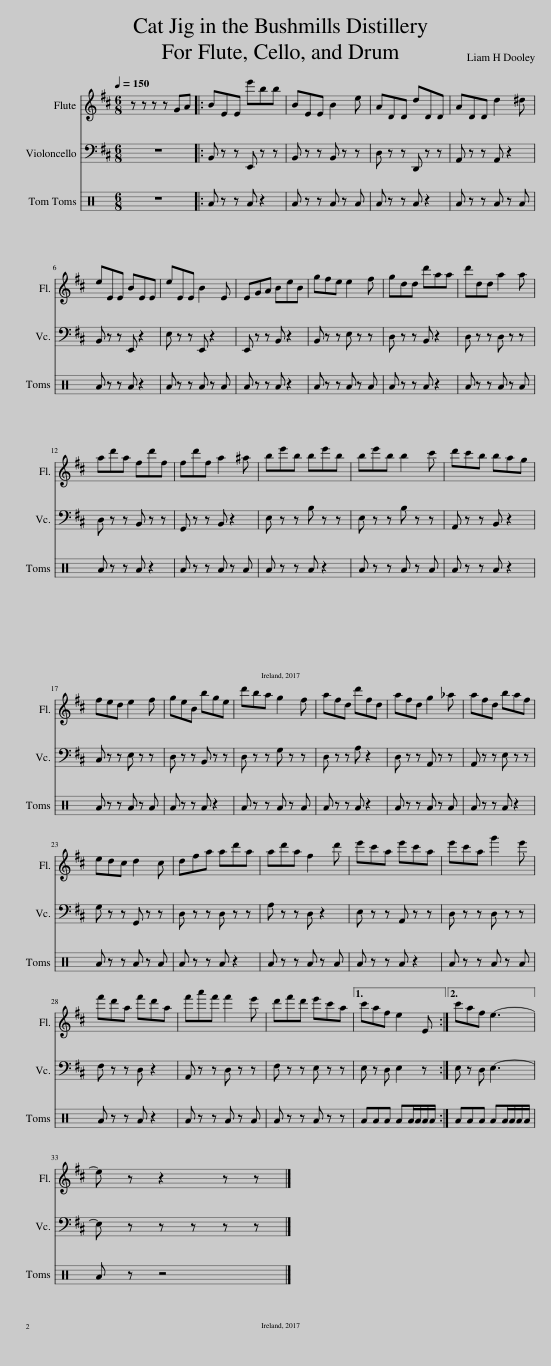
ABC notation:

X:1
%%score 1 2 3
L:1/8
Q:1/4=150
M:6/8
I:linebreak $
K:D
V:1 treble
V:2 bass
V:3 perc
K:none
V:1
 z z z z GA |: BEE e'bb | BEE B2 e | ADD dDD | ADD d2 ^d |$ %5
 eEE BEE | eEE B2 E | EGA BeB | gfe e2 f | gdd d'aa | %10
 d'dd a2 a |$ ad'a fd'f | fd'f a2 ^a | be'b be'b | be'b b2 c' | %15
 d'c'b bag |$ fed e2 f | geB bge | d'ba g2 f | afd d'fd | %20
 afd g2 _a | afd baf |$ edc d2 c | dfa ad'a | ad'a f2 d' | %25
 e'c'a e'c'a | e'c'a g'2 e' |$ f'd'a f'd'a | f'a'f' f'2 e' | d'f'd' e'c'a |1 %30
 c'af e2 E :|2 c'af e3- ||$ e z z2 z z |] %33
V:2
 z6 |: B,, z z E,, z z | B,, z z B,, z z | D, z z D,, z z | A,, z z A,, z2 |$ %5
 B,, z z E,, z2 | E, z z E,, z2 | E,, z z B,, z2 | B,, z z E, z z | D, z z B,, z2 | %10
 D, z z D, z z |$ D, z z B,, z z | G,, z z B,, z2 | E, z z B, z z | E, z z B, z z | %15
 A,, z z B,, z2 |$ C, z z E, z z | D, z z B,, z z | D, z z G, z z | D, z z A, z2 | %20
 D, z z A,, z z | A,, z z E, z z |$ G, z z G,, z z | D, z z D, z z | A, z z D, z2 | %25
 E, z z A,, z z | D, z z D, z z |$ F, z z D, z2 | A,, z z D, z z | F, z z E, z z |1 %30
 E, z D, E,2 z :|2 E, z D, E,3- ||$ E, z z z z z |] %33
V:3
[K:C] z6 |: A z z A z2 | A z z A z A | A z z A z2 | A z z A z A |$ %5
 A z z A z2 | A z z A z A | A z z A z2 | A z z A z A | A z z A z2 | %10
 A z z A z A |$ A z z A z2 | A z z A z A | A z z A z2 | A z z A z A | %15
 A z z A z2 |$ A z z A z A | A z z A z2 | A z z A z A | A z z A z2 | %20
 A z z A z A | A z z A z2 |$ A z z A z A | A z z A z2 | A z z A z A | %25
 A z z A z2 | A z z A z A |$ A z z A z2 | A z z A z A | A z z A z z |1 %30
 AAA AA/A/A/A/ :|2 AAA AA/A/A/A/ ||$ A z z4 |] %33
